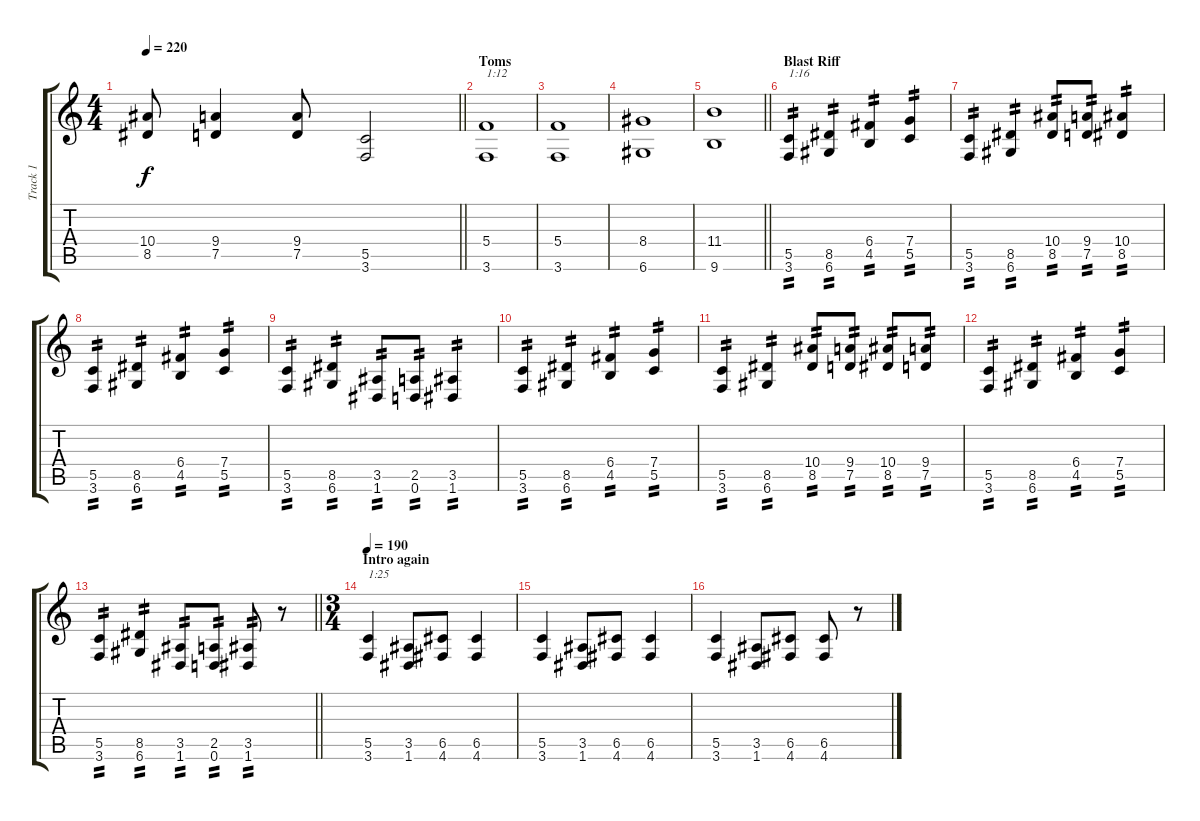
\track ("Track 1" "Track 1") {instrument distortionguitar}
\staff {score tabs}
\tuning (D4 A3 F3 C3 G2 D2) {hide}
\ts (4 4)
\tempo 220
\clef g2
\barLineRight lightlight
\ks c
(10.4 8.5).8{dy f} (9.4 7.5).4 (9.4 7.5).8 (5.5 3.6).2 |
\section ("" "Toms")
(5.4 3.6).1{txt "1:12"} |
(5.4 3.6).1 |
(8.4 6.6).1 |
\barLineRight lightlight
(11.4 9.6).1 |
\section ("" "Blast Riff")
(5.5 3.6).4{txt "1:16" tp 2} (8.5 6.6).4{tp 2} (6.4 4.5).4{tp 2} (7.4 5.5).4{tp 2} |
(5.5 3.6).4{tp 2} (8.5 6.6).4{tp 2} (10.4 8.5).8{tp 2} (9.4 7.5).8{tp 2} (10.4 8.5).4{tp 2} |
(5.5 3.6).4{tp 2} (8.5 6.6).4{tp 2} (6.4 4.5).4{tp 2} (7.4 5.5).4{tp 2} |
(5.5 3.6).4{tp 2} (8.5 6.6).4{tp 2} (3.5 1.6).8{tp 2} (2.5 0.6).8{tp 2} (3.5 1.6).4{tp 2} |
(5.5 3.6).4{tp 2} (8.5 6.6).4{tp 2} (6.4 4.5).4{tp 2} (7.4 5.5).4{tp 2} |
(5.5 3.6).4{tp 2} (8.5 6.6).4{tp 2} (10.4 8.5).8{tp 2} (9.4 7.5).8{tp 2} (10.4 8.5).8{tp 2} (9.4 7.5).8{tp 2} |
(5.5 3.6).4{tp 2} (8.5 6.6).4{tp 2} (6.4 4.5).4{tp 2} (7.4 5.5).4{tp 2} |
\barLineRight lightlight
(5.5 3.6).4{tp 2} (8.5 6.6).4{tp 2} (3.5 1.6).8{tp 2} (2.5 0.6).8{tp 2} (3.5 1.6).8{tp 2} r.8 |
\ts (3 4)
\section ("" "Intro again")
\tempo 190
(5.5 3.6).4{txt "1:25"} (3.5 1.6).8 (6.5 4.6).8 (6.5 4.6).4 |
(5.5 3.6).4 (3.5 1.6).8 (6.5 4.6).8 (6.5 4.6).4 |
(5.5 3.6).4 (3.5 1.6).8 (6.5 4.6).8 (6.5 4.6).8 r.8
